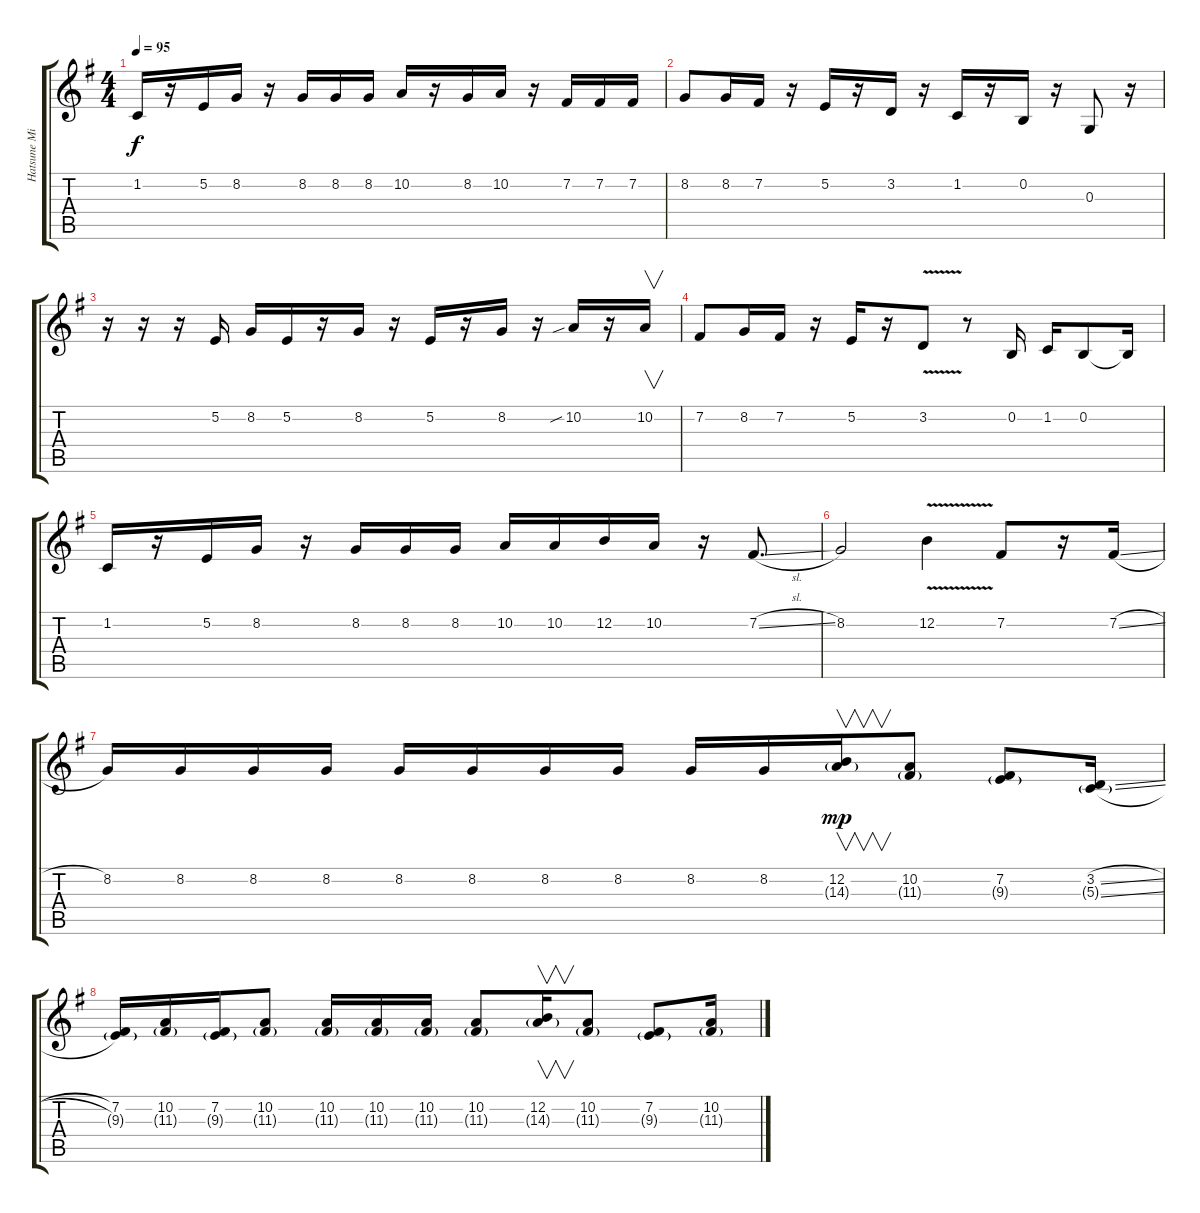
\track ("Hatsune Miku (Melodía)" "Hatsune Mi") {instrument clarinet}
\staff {score tabs}
\tuning (E4 B3 G3 D3 A2 E2) {hide}
\ts (4 4)
\tempo 95
\clef g2
\ks g
1.2.16{dy f} r.16 5.2.16 8.2.16 r.16 8.2.16 8.2.16 8.2.16 10.2.16 r.16 8.2.16 10.2.16 r.16 7.2.16 7.2.16 7.2.16 |
8.2.8 8.2.16 7.2.16 r.16 5.2.16 r.16 3.2.16 r.16 1.2.16 r.16 0.2.16 r.16 0.3.8 r.16 |
r.16 r.16 r.16 5.2.16 8.2.16 5.2.16 r.16 8.2.16 r.16 5.2.16 r.16 8.2.16 r.16 10.2{sib}.16 r.16 10.2.16{v} |
7.2.8 8.2.16 7.2.16 r.16 5.2.16 r.16 3.2{v}.8 r.8 0.2.16 1.2.16 0.2.8 0.2{t}.16 |
1.2.16 r.16 5.2.16 8.2.16 r.16 8.2.16 8.2.16 8.2.16 10.2.16 10.2.16 12.2.16 10.2.16 r.16 7.2{sl}.8{d} |
8.2.2 12.2{v}.4 7.2.8 r.16 7.2{sl}.16 |
8.2.16 8.2.16 8.2.16 8.2.16 8.2.16 8.2.16 8.2.16 8.2.16 8.2.16 8.2.16 (12.2 14.3{g}).16{v dy mp} (10.2 11.3{g}).8 (7.2 9.3{g}).8 (3.2{sl} 5.3{sl g}).16 |
(7.2 9.3{g}).16 (10.2 11.3{g}).16 (7.2 9.3{g}).16 (10.2 11.3{g}).8 (10.2 11.3{g}).16 (10.2 11.3{g}).16 (10.2 11.3{g}).16 (10.2 11.3{g}).8 (12.2 14.3{g}).16{v} (10.2 11.3{g}).8 (7.2 9.3{g}).8 (10.2{sl} 11.3{sl g}).16
